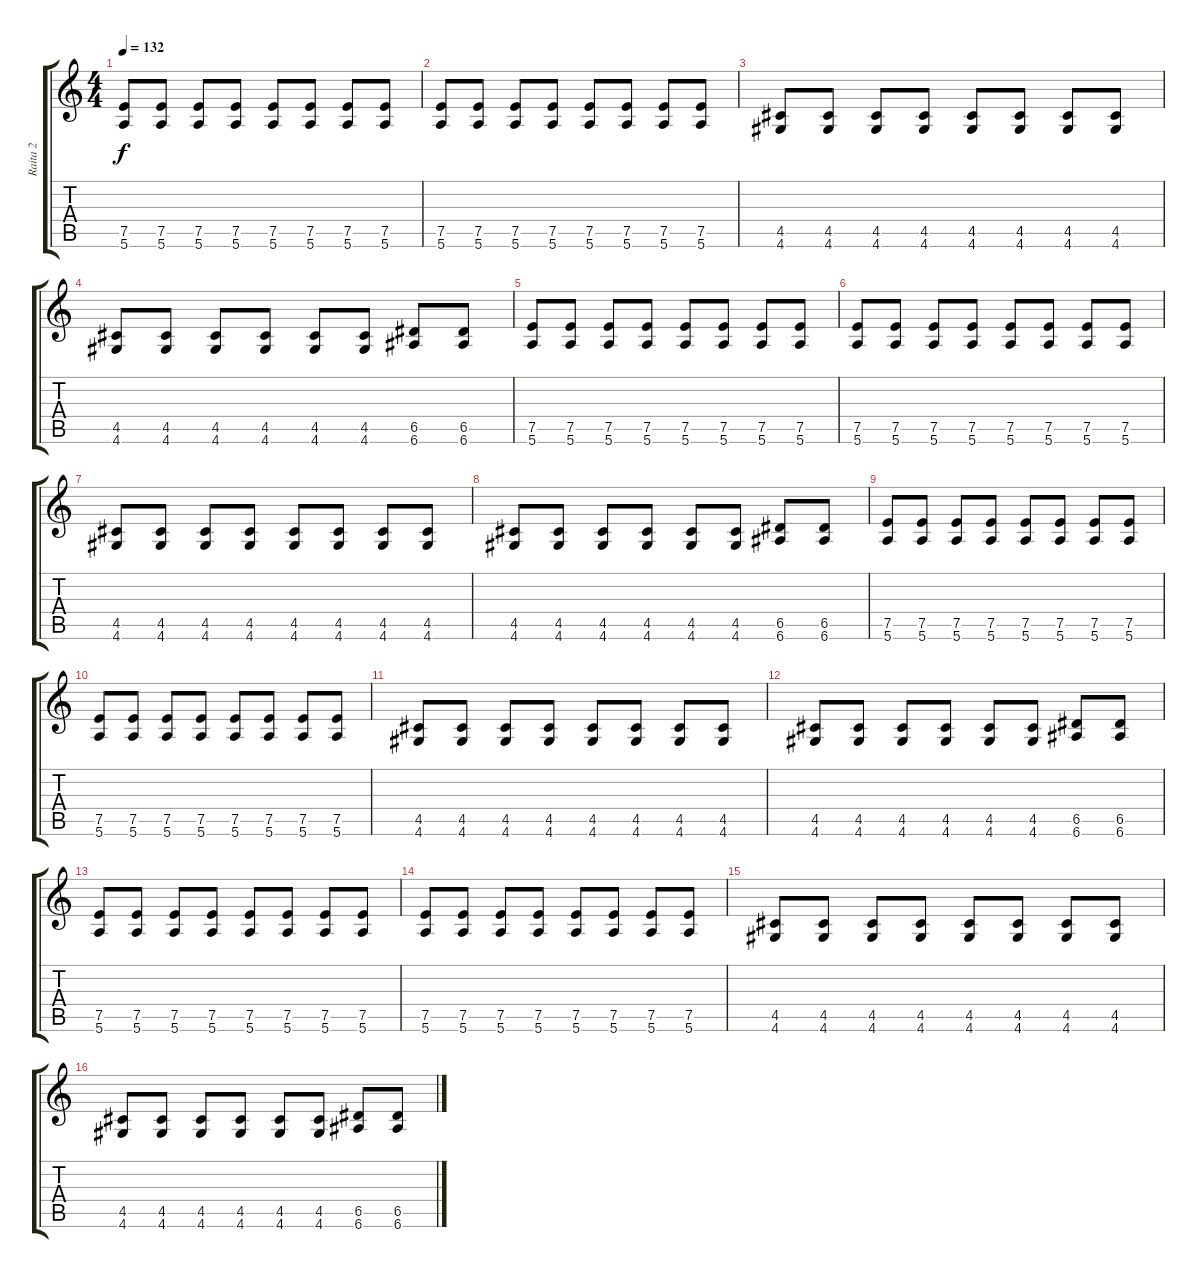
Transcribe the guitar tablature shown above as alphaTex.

\track ("Raita 2" "Raita 2") {instrument distortionguitar}
\staff {score tabs}
\tuning (E4 B3 G3 D3 A2 E2) {hide}
\ts (4 4)
\tempo 132
\clef g2
\ks c
(7.5 5.6).8{dy f} (7.5 5.6).8 (7.5 5.6).8 (7.5 5.6).8 (7.5 5.6).8 (7.5 5.6).8 (7.5 5.6).8 (7.5 5.6).8 |
(7.5 5.6).8 (7.5 5.6).8 (7.5 5.6).8 (7.5 5.6).8 (7.5 5.6).8 (7.5 5.6).8 (7.5 5.6).8 (7.5 5.6).8 |
(4.5 4.6).8 (4.5 4.6).8 (4.5 4.6).8 (4.5 4.6).8 (4.5 4.6).8 (4.5 4.6).8 (4.5 4.6).8 (4.5 4.6).8 |
(4.5 4.6).8 (4.5 4.6).8 (4.5 4.6).8 (4.5 4.6).8 (4.5 4.6).8 (4.5 4.6).8 (6.5 6.6).8 (6.5 6.6).8 |
(7.5 5.6).8 (7.5 5.6).8 (7.5 5.6).8 (7.5 5.6).8 (7.5 5.6).8 (7.5 5.6).8 (7.5 5.6).8 (7.5 5.6).8 |
(7.5 5.6).8 (7.5 5.6).8 (7.5 5.6).8 (7.5 5.6).8 (7.5 5.6).8 (7.5 5.6).8 (7.5 5.6).8 (7.5 5.6).8 |
(4.5 4.6).8 (4.5 4.6).8 (4.5 4.6).8 (4.5 4.6).8 (4.5 4.6).8 (4.5 4.6).8 (4.5 4.6).8 (4.5 4.6).8 |
(4.5 4.6).8 (4.5 4.6).8 (4.5 4.6).8 (4.5 4.6).8 (4.5 4.6).8 (4.5 4.6).8 (6.5 6.6).8 (6.5 6.6).8 |
(7.5 5.6).8 (7.5 5.6).8 (7.5 5.6).8 (7.5 5.6).8 (7.5 5.6).8 (7.5 5.6).8 (7.5 5.6).8 (7.5 5.6).8 |
(7.5 5.6).8 (7.5 5.6).8 (7.5 5.6).8 (7.5 5.6).8 (7.5 5.6).8 (7.5 5.6).8 (7.5 5.6).8 (7.5 5.6).8 |
(4.5 4.6).8 (4.5 4.6).8 (4.5 4.6).8 (4.5 4.6).8 (4.5 4.6).8 (4.5 4.6).8 (4.5 4.6).8 (4.5 4.6).8 |
(4.5 4.6).8 (4.5 4.6).8 (4.5 4.6).8 (4.5 4.6).8 (4.5 4.6).8 (4.5 4.6).8 (6.5 6.6).8 (6.5 6.6).8 |
(7.5 5.6).8 (7.5 5.6).8 (7.5 5.6).8 (7.5 5.6).8 (7.5 5.6).8 (7.5 5.6).8 (7.5 5.6).8 (7.5 5.6).8 |
(7.5 5.6).8 (7.5 5.6).8 (7.5 5.6).8 (7.5 5.6).8 (7.5 5.6).8 (7.5 5.6).8 (7.5 5.6).8 (7.5 5.6).8 |
(4.5 4.6).8 (4.5 4.6).8 (4.5 4.6).8 (4.5 4.6).8 (4.5 4.6).8 (4.5 4.6).8 (4.5 4.6).8 (4.5 4.6).8 |
(4.5 4.6).8 (4.5 4.6).8 (4.5 4.6).8 (4.5 4.6).8 (4.5 4.6).8 (4.5 4.6).8 (6.5 6.6).8 (6.5 6.6).8
